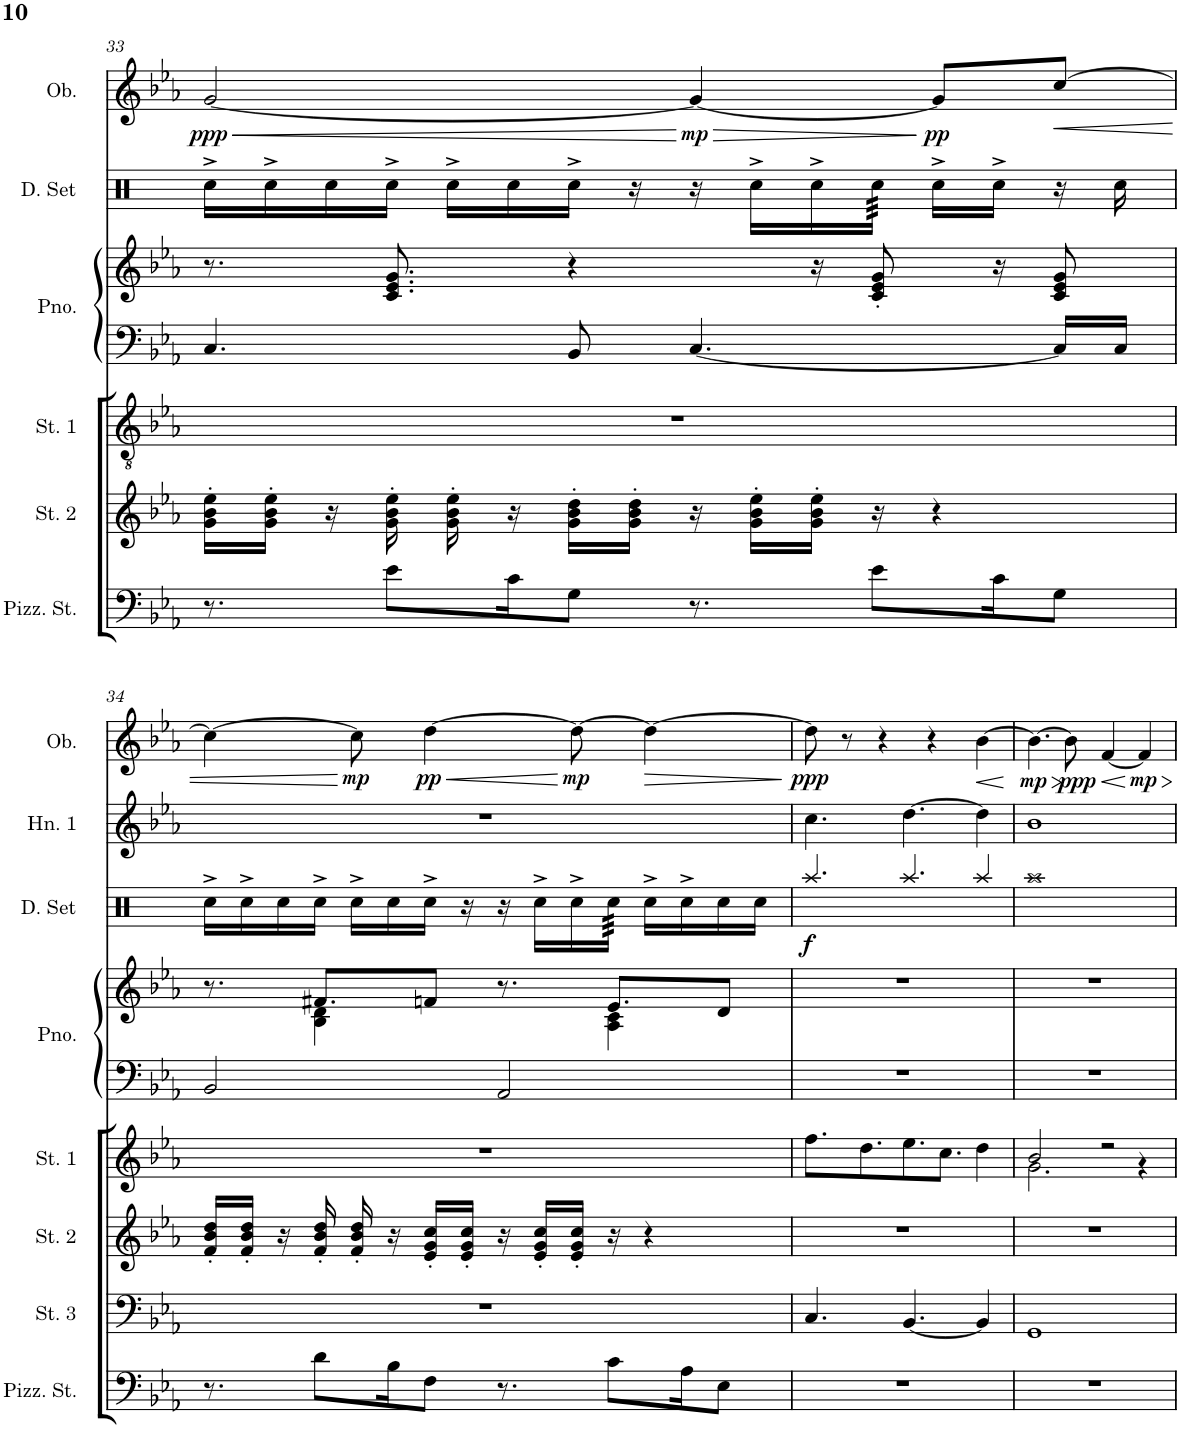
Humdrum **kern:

**kern	**kern	**kern	**kern	**kern	**kern	**kern	**kern	**dynam	**kern
*part8	*part7	*part6	*part5	*part4	*part4	*part3	*part2	*part2	*part1
*staff9	*staff8	*staff7	*staff6	*staff5	*staff4	*staff3	*staff2	*staff2	*staff1
*I"Pizzicato Strings	*I"Strings 3	*I"Strings 2	*I"Strings 1	*I"Grand Piano	*	*I"Horn 1	*I"Oboe	*	*I"Beep
*I'Pizz. St.	*I'St. 3	*I'St. 2	*I'St. 1	*I'Pno.	*	*I'Hn. 1	*I'Ob.	*	*I'Beep
!!LO:PB:g=z
*clefF4	*clefF4	*clefG2	*clefG2	*clefF4	*clefG2	*clefG2	*clefG2	*	*clefG2
*	*	*	*	*	*	*Trd4c7	*	*	*Trd1c2
*k[b-e-a-]	*k[b-e-a-]	*k[b-e-a-]	*k[b-e-a-]	*k[b-e-a-]	*k[b-e-a-]	*k[b-e-a-]	*k[b-e-a-]	*	*k[b-e-a-]
*M4/4	*M4/4	*M4/4	*M4/4	*M4/4	*M4/4	*M4/4	*M4/4	*	*M4/4
=33	=33	=33	=33	=33	=33	=33	=33	=33	=33
!	!	!	!	!	!	!	!	!LO:HP:b	!
!	!	!	!	!	!	!	!	!LO:DY:n=1:b	!
8.r	1r	16g\' 16b-\' 16ee-\'LL	1r	4.C/	8.r	1r	[2g/	< ppp	1r
.	.	16g\' 16b-\' 16ee-\'JJ	.	.	.	.	.	.	.
.	.	16r	.	.	.	.	.	.	.
8e-\L	.	16g\' 16b-\' 16ee-\'	.	.	8.c/ 8.e-/ 8.g/	.	.	.	.
.	.	16g\' 16b-\' 16ee-\'	.	.	.	.	.	.	.
16c\K	.	16r	.	.	.	.	.	.	.
8G\J	.	16g\' 16b-\' 16dd\'LL	.	8BB-/	4r	.	.	.	.
.	.	16g\' 16b-\' 16dd\'JJ	.	.	.	.	.	.	.
!	!	!	!	!	!	!	!	!LO:HP:n=1:b	!
!	!	!	!	!	!	!	!	!LO:DY:n=2:b	!
8.r	.	16r	.	[4.C/	.	.	4g/_	[ > mp	.
.	.	16g\' 16b-\' 16ee-\'LL	.	.	.	.	.	.	.
.	.	16g\' 16b-\' 16ee-\'JJ	.	.	16r	.	.	.	.
8e-\L	.	16r	.	.	8c/' 8e-/' 8g/'	.	.	.	.
!	!	!	!	!	!	!	!	!LO:DY:n=3:b	!
.	.	4r	.	.	.	.	8g/L]	] pp	.
16c\K	.	.	.	.	16r	.	.	.	.
!	!	!	!	!	!	!	!	!LO:HP:b	!
8G\J	.	.	.	16C/LL]	8c/ 8e-/ 8g/	.	[8cc/J	<	.
.	.	.	.	16C/JJ	.	.	.	.	.
!!LO:LB:g=z
=34	=34	=34	=34	=34	=34	=34	=34	=34	=34
*	*	*	*	*	*^	*	*	*	*
8.r	1r	16f/' 16b-/' 16dd/'LL	1r	2BB-/	8.r	8.ryy	1r	4cc\_	.	1r
.	.	16f/' 16b-/' 16dd/'JJ	.	.	.	.	.	.	.	.
.	.	16r	.	.	.	.	.	.	.	.
8d\L	.	16f/' 16b-/' 16dd/'	.	.	8.f#X/L	4B-\ 4d\	.	.	.	.
!	!	!	!	!	!	!	!	!	!LO:DY:n=1:b	!
.	.	16f/' 16b-/' 16dd/'	.	.	.	.	.	8cc\]	[ mp	.
16B-\K	.	16r	.	.	.	.	.	.	.	.
!	!	!	!	!	!	!	!	!	!LO:HP:b	!
!	!	!	!	!	!	!	!	!	!LO:DY:n=2:b	!
8F\J	.	16e-/' 16g/' 16cc/'LL	.	.	8fn/J	.	.	[4dd\	< pp	.
.	.	16e-/' 16g/' 16cc/'JJ	.	.	.	4ryy	.	.	.	.
8.r	.	16r	.	2AA-/	8.r	.	.	.	.	.
.	.	16e-/' 16g/' 16cc/'LL	.	.	.	.	.	.	.	.
!	!	!	!	!	!	!	!	!	!LO:DY:n=3:b	!
.	.	16e-/' 16g/' 16cc/'JJ	.	.	.	.	.	8dd\_	[ mp	.
8c\L	.	16r	.	.	8.e-/L	4A-\ 4c\	.	.	.	.
!	!	!	!	!	!	!	!	!	!LO:HP:b	!
.	.	4r	.	.	.	.	.	4dd\_	>	.
16A-\K	.	.	.	.	.	.	.	.	.	.
8E-\J	.	.	.	.	8d/J	.	.	.	.	.
.	.	.	.	.	.	16ryy	.	.	.	.
*	*	*	*	*	*v	*v	*	*	*	*
.	.	.	.	.	.	.	.	]	.
=35	=35	=35	=35	=35	=35	=35	=35	=35	=35
!	!	!	!	!	!	!	!	!LO:DY:b	!
1r	4.C/	1r	8.ff\L	1r	1r	4.cc\	8dd\]	ppp	1r
.	.	.	.	.	.	.	8r	.	.
.	.	.	8.dd\	.	.	.	.	.	.
.	.	.	.	.	.	.	4r	.	.
.	[4.BB-/	.	8.ee-\	.	.	[4.dd\	.	.	.
.	.	.	.	.	.	.	4r	.	.
.	.	.	8.cc\J	.	.	.	.	.	.
!	!	!	!	!	!	!	!	!LO:HP:b	!
.	4BB-/]	.	4dd\	.	.	4dd\]	[4b-\	<	.
.	.	.	.	.	.	.	.	[	.
=36	=36	=36	=36	=36	=36	=36	=36	=36	=36
*	*	*	*^	*	*	*	*	*	*
!	!	!	!	!	!	!	!	!	!LO:HP:b	!
!	!	!	!	!	!	!	!	!	!LO:DY:n=1:b	!
1r	1GG	1r	2b-/	2.g\	1r	1r	1b-	4.b-\_	> mp	1r
!	!	!	!	!	!	!	!	!	!LO:DY:n=2:b	!
.	.	.	.	.	.	.	.	8b-\]	] ppp	.
!	!	!	!	!	!	!	!	!	!LO:HP:b	!
.	.	.	2r	.	.	.	.	[4f/	<	.
!	!	!	!	!	!	!	!	!	!LO:HP:n=1:b	!
!	!	!	!	!	!	!	!	!	!LO:DY:n=3:b	!
.	.	.	.	4r	.	.	.	4f/]	[ > mp	.
*	*	*	*v	*v	*	*	*	*	*	*
.	.	.	.	.	.	.	.	]	.
=	=	=	=	=	=	=	=	=	=
*-	*-	*-	*-	*-	*-	*-	*-	*-	*-
